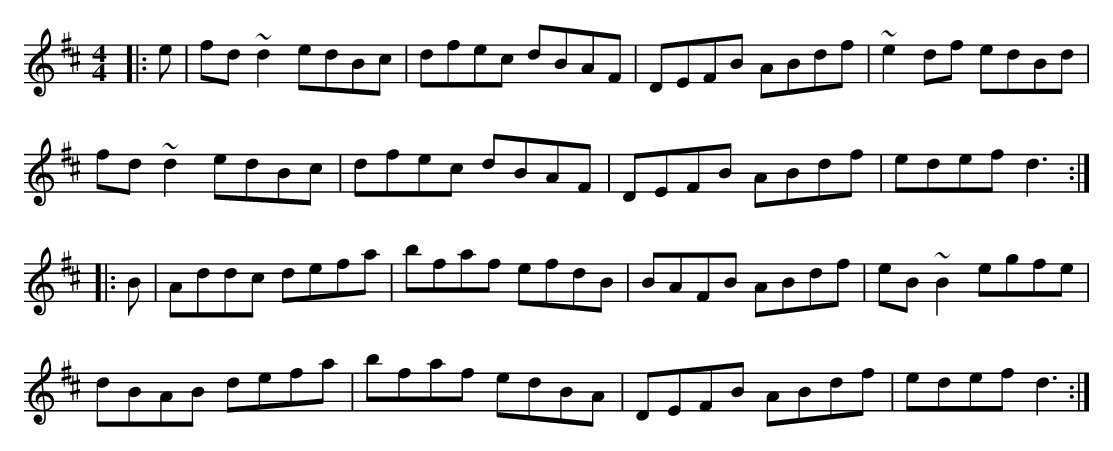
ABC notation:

X:1
M:4/4
K:D
|:e|fd~d2 edBc|dfec dBAF|DEFB ABdf|~e2df edBd|
fd~d2 edBc|dfec dBAF|DEFB ABdf|edef d3:|
|:B|Addc defa|bfaf efdB|BAFB ABdf|eB~B2 egfe|
dBAB defa|bfaf edBA|DEFB ABdf|edef d3:|
